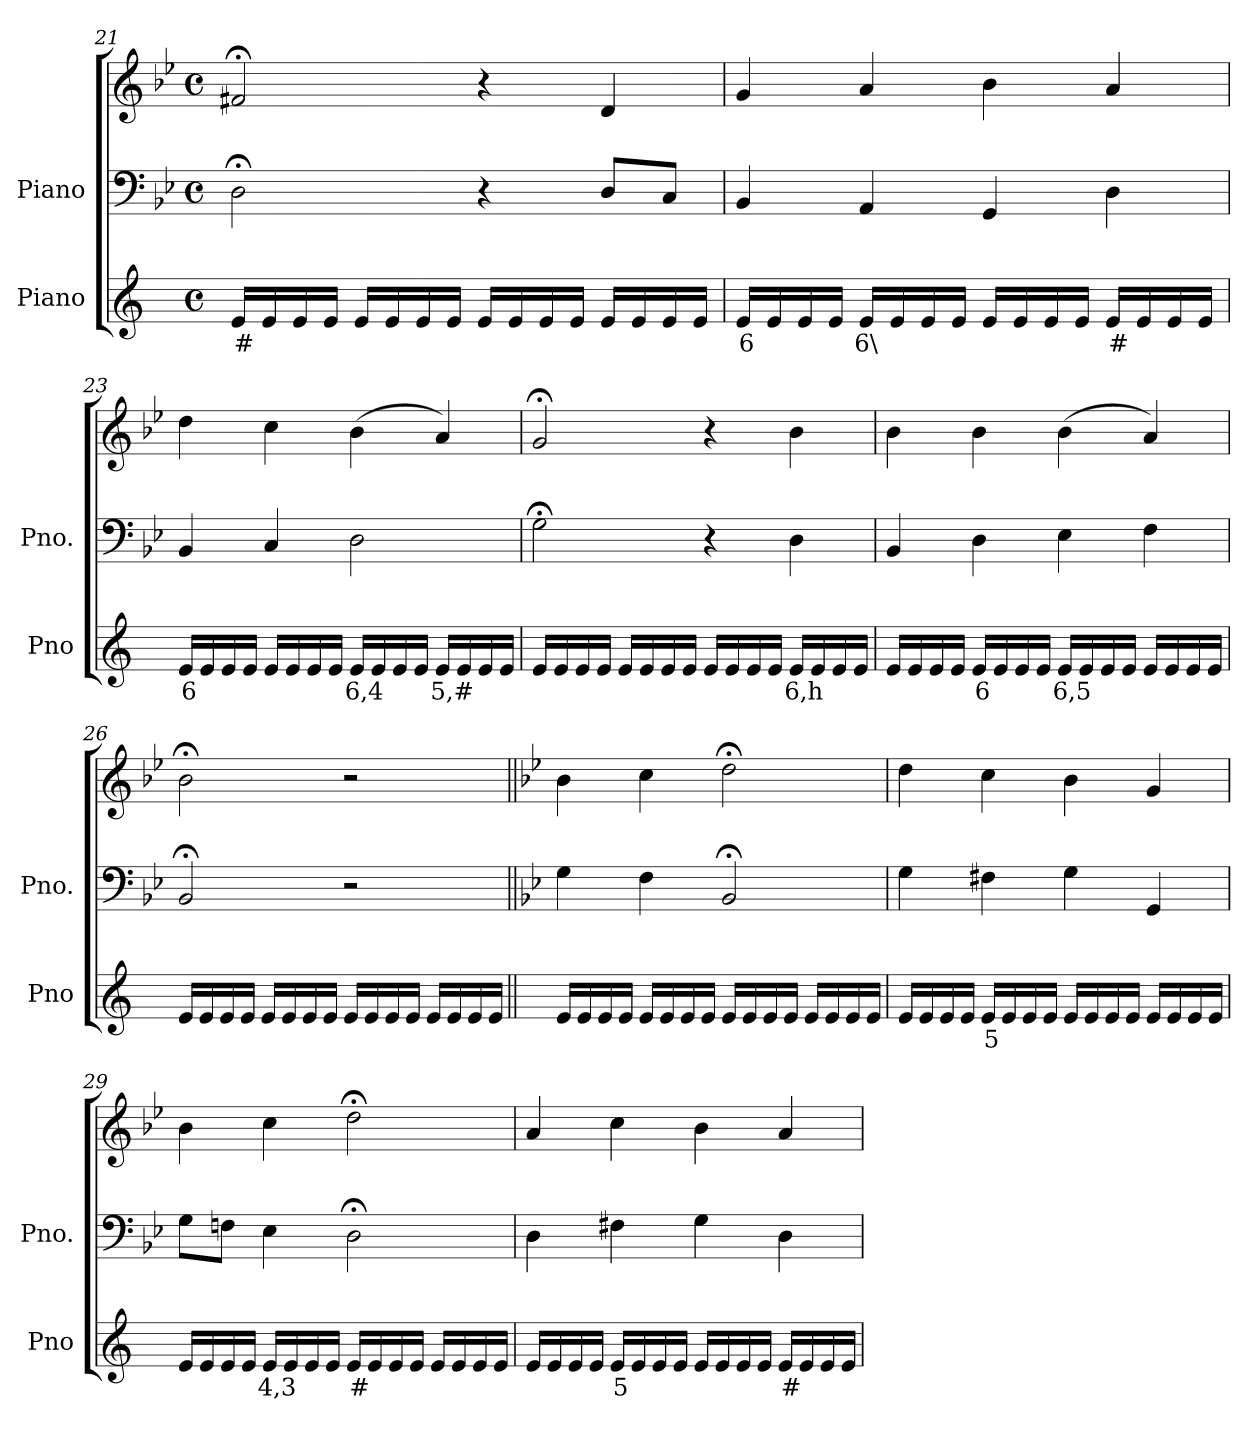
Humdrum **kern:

**kern	**text	**kern	**kern
*part2	*part2	*part1	*part1
*staff3	*staff3	*staff2	*staff1
*I"Piano	*	*I"Piano	*
*I'Pno	*	*I'Pno.	*
*clefG2	*	*clefF4	*clefG2
*k[]	*	*k[b-e-]	*k[b-e-]
*M4/4	*	*M4/4	*M4/4
*met(c)	*	*met(c)	*met(c)
=21	=21	=21	=21
!	!LO:LY:b	!	!
16e/LL	#	2D;<\	2f#X;</
16e/	.	.	.
16e/	.	.	.
16e/JJ	.	.	.
16e/LL	.	.	.
16e/	.	.	.
16e/	.	.	.
16e/JJ	.	.	.
16e/LL	.	4r	4r
16e/	.	.	.
16e/	.	.	.
16e/JJ	.	.	.
16e/LL	.	8D/L	4d/
16e/	.	.	.
!	!LO:LY:b	!	!
16e/	_	8C/J	.
16e/JJ	.	.	.
=22	=22	=22	=22
!	!LO:LY:b	!	!
16e/LL	6	4BB-/	4g/
16e/	.	.	.
16e/	.	.	.
16e/JJ	.	.	.
!	!LO:LY:b	!	!
16e/LL	6\	4AA/	4a/
16e/	.	.	.
16e/	.	.	.
16e/JJ	.	.	.
16e/LL	.	4GG/	4b-\
16e/	.	.	.
16e/	.	.	.
16e/JJ	.	.	.
!	!LO:LY:b	!	!
16e/LL	#	4D\	4a/
16e/	.	.	.
16e/	.	.	.
16e/JJ	.	.	.
=23	=23	=23	=23
!	!LO:LY:b	!	!
16e/LL	6	4BB-/	4dd\
16e/	.	.	.
16e/	.	.	.
16e/JJ	.	.	.
16e/LL	.	4C/	4cc\
16e/	.	.	.
16e/	.	.	.
16e/JJ	.	.	.
!	!LO:LY:b	!	!
16e/LL	6,4	2D\	(>4b-\
16e/	.	.	.
16e/	.	.	.
16e/JJ	.	.	.
!	!LO:LY:b	!	!
16e/LL	5,#	.	4a/)
16e/	.	.	.
16e/	.	.	.
16e/JJ	.	.	.
=24	=24	=24	=24
16e/LL	.	2G;<\	2g;</
16e/	.	.	.
16e/	.	.	.
16e/JJ	.	.	.
16e/LL	.	.	.
16e/	.	.	.
16e/	.	.	.
16e/JJ	.	.	.
16e/LL	.	4r	4r
16e/	.	.	.
16e/	.	.	.
16e/JJ	.	.	.
!	!LO:LY:b	!	!
16e/LL	6,h	4D\	4b-\
16e/	.	.	.
16e/	.	.	.
16e/JJ	.	.	.
=25	=25	=25	=25
16e/LL	.	4BB-/	4b-\
16e/	.	.	.
16e/	.	.	.
16e/JJ	.	.	.
!	!LO:LY:b	!	!
16e/LL	6	4D\	4b-\
16e/	.	.	.
16e/	.	.	.
16e/JJ	.	.	.
!	!LO:LY:b	!	!
16e/LL	6,5	4E-\	(>4b-\
16e/	.	.	.
16e/	.	.	.
16e/JJ	.	.	.
16e/LL	.	4F\	4a/)
16e/	.	.	.
16e/	.	.	.
16e/JJ	.	.	.
=26	=26	=26	=26
16e/LL	.	2BB-;</	2b-;<\
16e/	.	.	.
16e/	.	.	.
16e/JJ	.	.	.
16e/LL	.	.	.
16e/	.	.	.
16e/	.	.	.
16e/JJ	.	.	.
16e/LL	.	2r	2r
16e/	.	.	.
16e/	.	.	.
16e/JJ	.	.	.
16e/LL	.	.	.
16e/	.	.	.
16e/	.	.	.
16e/JJ	.	.	.
=27||	=27||	=27||	=27||
*	*	*k[b-e-]	*k[b-e-]
16e/LL	.	4G\	4b-\
16e/	.	.	.
16e/	.	.	.
16e/JJ	.	.	.
16e/LL	.	4F\	4cc\
16e/	.	.	.
16e/	.	.	.
16e/JJ	.	.	.
16e/LL	.	2BB-;</	2dd;<\
16e/	.	.	.
16e/	.	.	.
16e/JJ	.	.	.
16e/LL	.	.	.
16e/	.	.	.
16e/	.	.	.
16e/JJ	.	.	.
=28	=28	=28	=28
16e/LL	.	4G\	4dd\
16e/	.	.	.
16e/	.	.	.
16e/JJ	.	.	.
!	!LO:LY:b	!	!
16e/LL	5	4F#X\	4cc\
16e/	.	.	.
16e/	.	.	.
16e/JJ	.	.	.
16e/LL	.	4G\	4b-\
16e/	.	.	.
16e/	.	.	.
16e/JJ	.	.	.
16e/LL	.	4GG/	4g/
16e/	.	.	.
16e/	.	.	.
16e/JJ	.	.	.
=29	=29	=29	=29
16e/LL	.	8G\L	4b-\
16e/	.	.	.
!	!LO:LY:b	!	!
16e/	_	8Fn\J	.
16e/JJ	.	.	.
!	!LO:LY:b	!	!
16e/LL	4,3	4E-\	4cc\
16e/	.	.	.
16e/	.	.	.
16e/JJ	.	.	.
!	!LO:LY:b	!	!
16e/LL	#	2D;<\	2dd;<\
16e/	.	.	.
16e/	.	.	.
16e/JJ	.	.	.
16e/LL	.	.	.
16e/	.	.	.
16e/	.	.	.
16e/JJ	.	.	.
=30	=30	=30	=30
16e/LL	.	4D\	4a/
16e/	.	.	.
16e/	.	.	.
16e/JJ	.	.	.
!	!LO:LY:b	!	!
16e/LL	5	4F#X\	4cc\
16e/	.	.	.
16e/	.	.	.
16e/JJ	.	.	.
16e/LL	.	4G\	4b-\
16e/	.	.	.
16e/	.	.	.
16e/JJ	.	.	.
!	!LO:LY:b	!	!
16e/LL	#	4D\	4a/
16e/	.	.	.
16e/	.	.	.
16e/JJ	.	.	.
=	=	=	=
*-	*-	*-	*-
